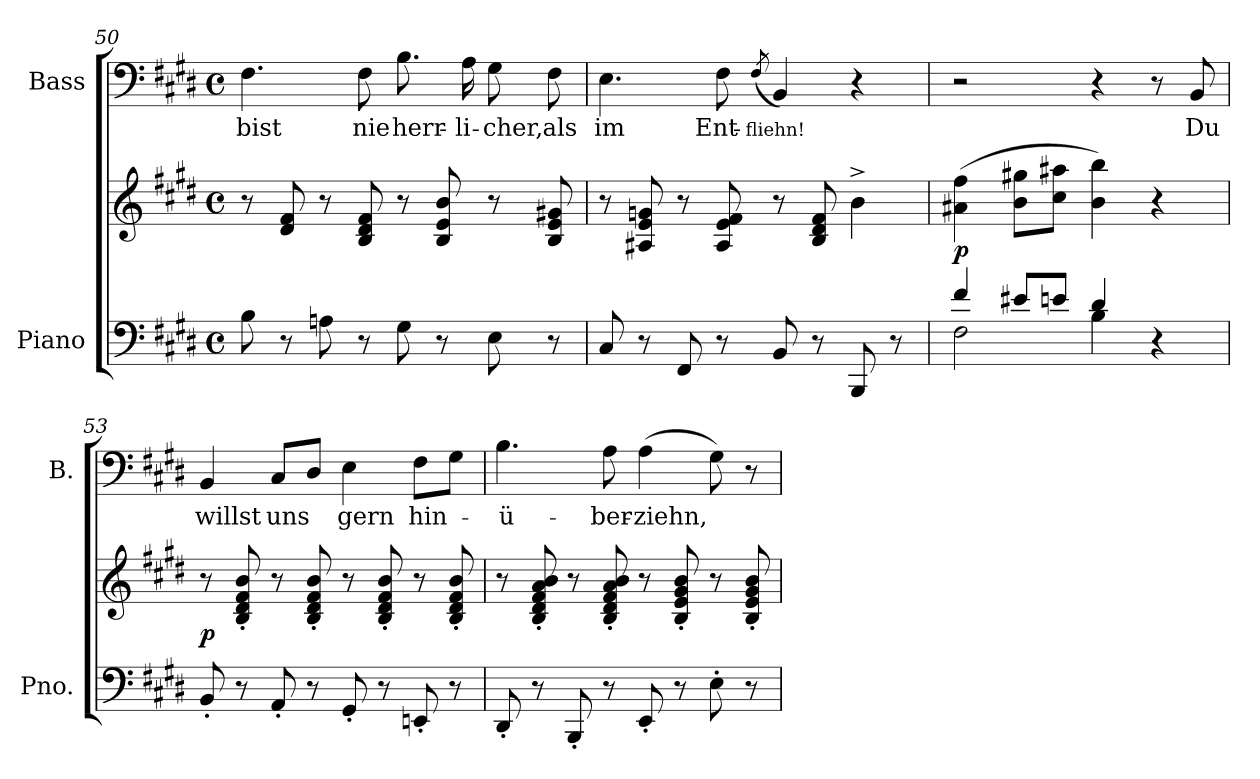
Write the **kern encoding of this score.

**kern	**kern	**dynam	**kern	**text
*part2	*part2	*part2	*part1	*part1
*staff3	*staff2	*staff2/3	*staff1	*staff1
*I"Piano	*	*	*I"Bass	*
*I'Pno.	*	*	*I'B.	*
*clefF4	*clefG2	*	*clefF4	*
*k[f#c#g#d#]	*k[f#c#g#d#]	*	*k[f#c#g#d#]	*
*E:	*E:	*	*E:	*
*M4/4	*M4/4	*	*M4/4	*
*met(c)	*met(c)	*	*met(c)	*
=50	=50	=50	=50	=50
!	!	!	!	!LO:LY:b:color=#000000
8Bi\	8r	.	4.F#i\	bist
8r	8d#i/ 8f#i	.	.	.
8Ani\	8r	.	.	.
!	!	!	!	!LO:LY:b:color=#000000
8r	8Bi/ 8d#i 8f#i	.	8F#i\	nie
!	!	!	!	!LO:LY:b:color=#000000
8G#i\	8r	.	8.Bi\	herr-
8r	8Bi/ 8ei 8bi	.	.	.
!	!	!	!	!LO:LY:b:color=#000000
.	.	.	16Ai\	-li-
!	!	!	!	!LO:LY:b:color=#000000
8Ei\	8r	.	8G#i\	-cher,
!	!	!	!	!LO:LY:b:color=#000000
8r	8Bi/ 8ei 8g#Xi	.	8F#i\	als
=51	=51	=51	=51	=51
!	!	!	!	!LO:LY:b:color=#000000
8C#i/	8r	.	4.Ei\	im
8r	8A#Xi/ 8ei 8gni	.	.	.
8FF#i/	8r	.	.	.
!	!	!	!	!LO:LY:b:color=#000000
8r	8A#i/ 8ei 8f#i	.	8F#i\	Ent-
!	!	!	!	!LO:LY:b:color=#000000
.	.	.	(8qF#i/	-fliehn!
8BBi/	8r	.	4BBi/)	.
8r	8Bi/ 8d#i 8f#i	.	.	.
8BBBi/	4b^i\	.	4r	.
8r	.	.	.	.
!!LO:PB:g=z
=52	=52	=52	=52	=52
*^	*	*	*	*
4f#i/	2F#i\	(4a#Xi\ 4ff#i	p	2r	.
8e#Xi/L	.	8bi\ 8gg#XiL	.	.	.
8eni/J	.	8cc#i\ 8aa#XiJ	.	.	.
4d#i/	4Bi\	4bi\ 4bbi)	.	4r	.
4r	4ryy	4r	.	8r	.
!	!	!	!	!	!LO:LY:b:color=#000000
.	.	.	.	8BBi/	Du
*v	*v	*	*	*	*
=53	=53	=53	=53	=53
!	!	!	!	!LO:LY:b:color=#000000
8BB'i/	8r	p	4BBi/	willst
8r	8Bi/' 8d#i' 8f#i' 8bi'	.	.	.
!	!	!	!	!LO:LY:b:color=#000000
8AA'i/	8r	.	8C#i/L	uns
8r	8Bi/' 8d#i' 8f#i' 8bi'	.	8D#i/J	.
!	!	!	!	!LO:LY:b:color=#000000
8GG#'i/	8r	.	4Ei\	gern
8r	8Bi/' 8d#i' 8f#i' 8bi'	.	.	.
!	!	!	!	!LO:LY:b:color=#000000
8EEn'i/	8r	.	8F#i\L	hin-
8r	8Bi/' 8d#i' 8f#i' 8bi'	.	8G#i\J	.
=54	=54	=54	=54	=54
!	!	!	!	!LO:LY:b:color=#000000
8DD#'i/	8r	.	4.Bi\	-ü-
8r	8Bi/' 8d#i' 8f#i' 8ai' 8bi'	.	.	.
8BBB'i/	8r	.	.	.
!	!	!	!	!LO:LY:b:color=#000000
8r	8Bi/' 8d#i' 8f#i' 8ai' 8bi'	.	8Ai\	-ber-
!	!	!	!	!LO:LY:b:color=#000000
8EE'i/	8r	.	(4Ai\	-ziehn,
8r	8Bi/' 8ei' 8g#i' 8bi'	.	.	.
8E'i\	8r	.	8G#i\)	.
8r	8Bi/' 8ei' 8g#i' 8bi'	.	8r	.
=	=	=	=	=
*-	*-	*-	*-	*-
